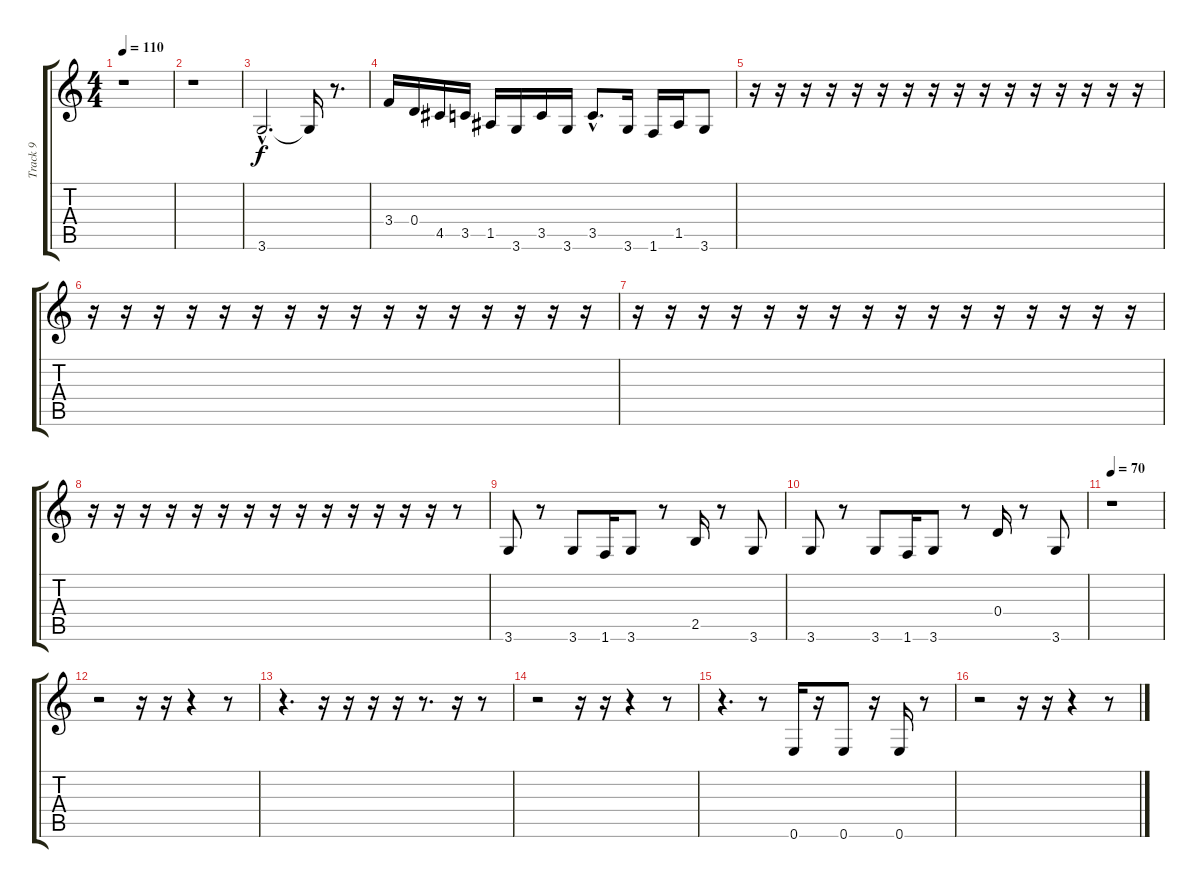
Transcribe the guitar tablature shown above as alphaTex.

\track ("Track 9" "Track 9") {instrument electricbassfinger}
\staff {score tabs}
\tuning (E4 B3 G3 D3 A2 E2) {hide}
\ts (4 4)
\tempo 110
\clef g2
\ks c
r.1{dy f} |
r.1 |
3.6{hac}.2{d} 3.6{t}.16 r.8{d} |
3.4.16 0.4.16 4.5.16 3.5.16 1.5.16 3.6.16 3.5.16 3.6.16 3.5{hac}.8{d} 3.6.16 1.6.16 1.5.16 3.6.8 |
r.16 r.16 r.16 r.16 r.16 r.16 r.16 r.16 r.16 r.16 r.16 r.16 r.16 r.16 r.16 r.16 |
r.16 r.16 r.16 r.16 r.16 r.16 r.16 r.16 r.16 r.16 r.16 r.16 r.16 r.16 r.16 r.16 |
r.16 r.16 r.16 r.16 r.16 r.16 r.16 r.16 r.16 r.16 r.16 r.16 r.16 r.16 r.16 r.16 |
r.16 r.16 r.16 r.16 r.16 r.16 r.16 r.16 r.16 r.16 r.16 r.16 r.16 r.16 r.8 |
3.6.8 r.8 3.6.8 1.6.16 3.6.8 r.8 2.5.16 r.8 3.6.8 |
3.6.8 r.8 3.6.8 1.6.16 3.6.8 r.8 0.4.16 r.8 3.6.8 |
\tempo 70
r.1 |
r.2 r.16 r.16 r.4 r.8 |
r.4{d} r.16 r.16 r.16 r.16 r.8{d} r.16 r.8 |
r.2 r.16 r.16 r.4 r.8 |
r.4{d} r.8 0.6.16 r.16 0.6.8 r.16 0.6.16 r.8 |
r.2 r.16 r.16 r.4 r.8
